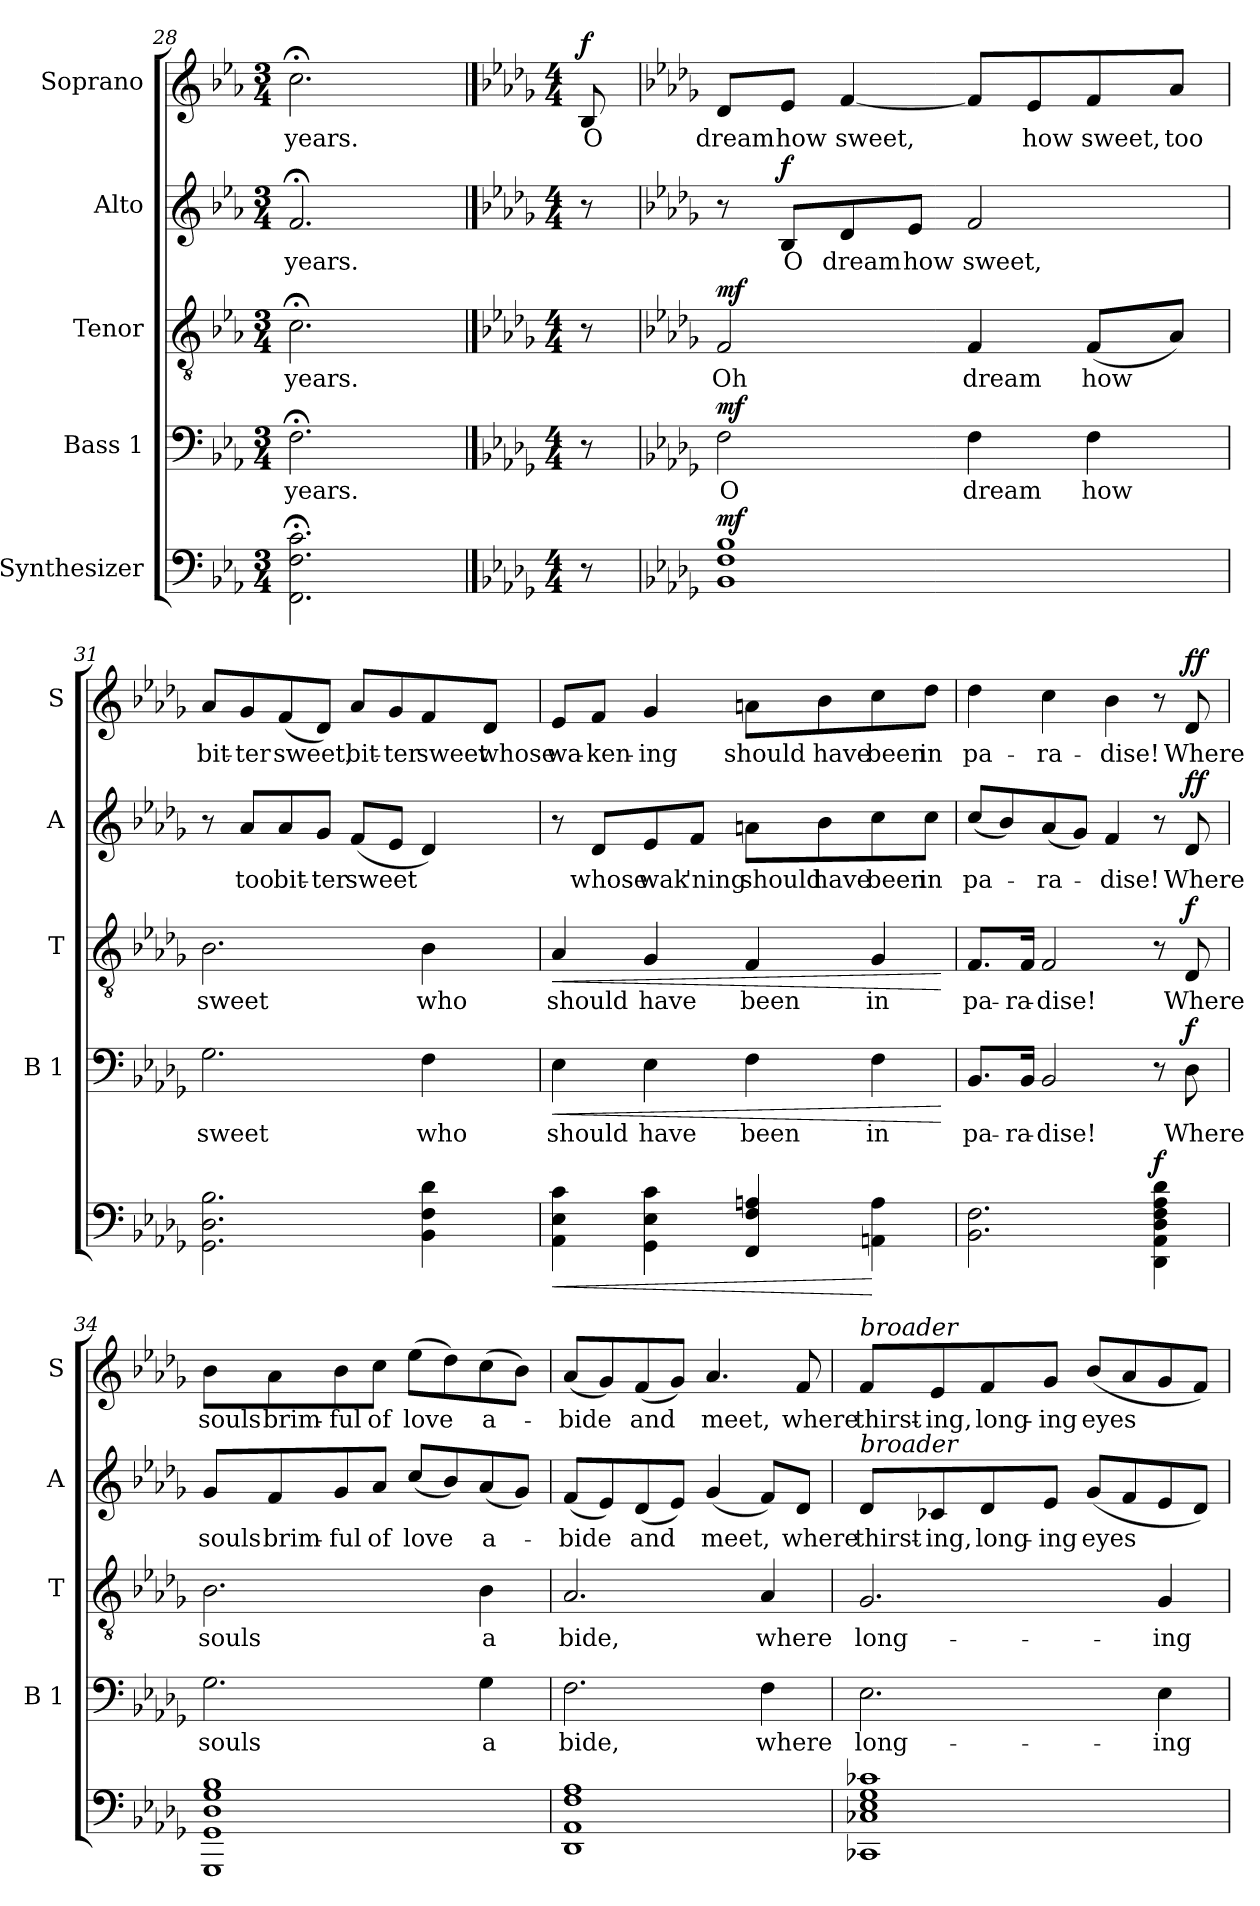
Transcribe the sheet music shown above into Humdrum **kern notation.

**kern	**dynam	**kern	**text	**dynam	**kern	**text	**dynam	**kern	**text	**dynam	**kern	**text	**dynam
*part5	*part5	*part4	*part4	*part4	*part3	*part3	*part3	*part2	*part2	*part2	*part1	*part1	*part1
*staff5	*staff5	*staff4	*staff4	*staff4	*staff3	*staff3	*staff3	*staff2	*staff2	*staff2	*staff1	*staff1	*staff1
*I"Synthesizer	*	*I"Bass 1	*	*	*I"Tenor	*	*	*I"Alto	*	*	*I"Soprano	*	*
*	*	*I'B 1	*	*	*I'T	*	*	*I'A	*	*	*I'S	*	*
*clefF4	*	*clefF4	*	*	*clefGv2	*	*	*clefG2	*	*	*clefG2	*	*
*k[b-e-a-]	*	*k[b-e-a-]	*	*	*k[b-e-a-]	*	*	*k[b-e-a-]	*	*	*k[b-e-a-]	*	*
*E-:	*	*E-:	*	*	*E-:	*	*	*E-:	*	*	*E-:	*	*
*M3/4	*	*M3/4	*	*	*M3/4	*	*	*M3/4	*	*	*M3/4	*	*
=28	=28	=28	=28	=28	=28	=28	=28	=28	=28	=28	=28	=28	=28
2.FF\;< 2.F\;< 2.c\;<	.	2.F;<\	-years.	.	2.c;<\	years.	.	2.f;</	years.	.	2.cc;<\	years.	.
!!LO:PB:g=z
==29	==29	==29	==29	==29	==29	==29	==29	==29	==29	==29	==29	==29	==29
*k[b-e-a-d-g-]	*	*k[b-e-a-d-g-]	*	*	*k[b-e-a-d-g-]	*	*	*k[b-e-a-d-g-]	*	*	*k[b-e-a-d-g-]	*	*
*D-:	*	*D-:	*	*	*D-:	*	*	*D-:	*	*	*D-:	*	*
*M4/4	*	*M4/4	*	*	*M4/4	*	*	*M4/4	*	*	*M4/4	*	*
*	*	*	*	*	*	*	*	*	*	*	*MM60	*	*
!	!	!	!	!	!	!	!	!	!	!	!	!	!LO:DY:a
8r	.	8r	.	.	8r	.	.	8r	.	.	8B-/	O	f
=30	=30	=30	=30	=30	=30	=30	=30	=30	=30	=30	=30	=30	=30
*k[b-e-a-d-g-]	*	*k[b-e-a-d-g-]	*	*	*k[b-e-a-d-g-]	*	*	*k[b-e-a-d-g-]	*	*	*k[b-e-a-d-g-]	*	*
*b-:	*	*b-:	*	*	*b-:	*	*	*b-:	*	*	*b-:	*	*
!	!LO:DY:a	!	!	!LO:DY:a	!	!	!LO:DY:a	!	!	!	!	!	!
1BB- 1F 1B-	mf	2F\	O	mf	2F/	Oh	mf	8r	.	.	8d-/L	dream	.
!	!	!	!	!	!	!	!	!	!	!LO:DY:a	!	!	!
.	.	.	.	.	.	.	.	8B-/L	O	f	8e-/J	how	.
.	.	.	.	.	.	.	.	8d-/	dream	.	[4f/	sweet,	.
.	.	.	.	.	.	.	.	8e-/J	how	.	.	.	.
.	.	4F\	dream	.	4F/	dream	.	2f/	sweet,	.	8f/L]	.	.
.	.	.	.	.	.	.	.	.	.	.	8e-/	how	.
.	.	4F\	how	.	(8F/L	how	.	.	.	.	8f/	sweet,	.
.	.	.	.	.	8A-/J)	.	.	.	.	.	8a-/J	too	.
=31	=31	=31	=31	=31	=31	=31	=31	=31	=31	=31	=31	=31	=31
2.GG-\ 2.D-\ 2.B-\	.	2.G-\	sweet	.	2.B-\	sweet	.	8r	.	.	8a-/L	bit-	.
.	.	.	.	.	.	.	.	8a-/L	too	.	8g-/	-ter	.
.	.	.	.	.	.	.	.	8a-/	bit-	.	(8f/	sweet,	.
.	.	.	.	.	.	.	.	8g-/J	-ter	.	8d-/J)	.	.
.	.	.	.	.	.	.	.	(8f/L	sweet	.	8a-/L	bit-	.
.	.	.	.	.	.	.	.	8e-/J	.	.	8g-/	-ter	.
4BB-\ 4F\ 4d-\	.	4F\	who	.	4B-\	who	.	4d-/)	.	.	8f/	sweet	.
.	.	.	.	.	.	.	.	.	.	.	8d-/J	whose	.
=32	=32	=32	=32	=32	=32	=32	=32	=32	=32	=32	=32	=32	=32
!	!LO:HP:b	!	!	!LO:HP:b	!	!	!LO:HP:b	!	!	!	!	!	!
4AA-\ 4E-\ 4c\	<	4E-\	should	<	4A-/	should	<	8r	.	.	8e-/L	wa-	.
.	.	.	.	.	.	.	.	8d-/L	whose	.	8f/J	-ken-	.
4GG-\ 4E-\ 4c\	.	4E-\	have	.	4G-/	have	.	8e-/	wak	.	4g-/	-ing	.
.	.	.	.	.	.	.	.	8f/J	'ning	.	.	.	.
4FF/ 4F/ 4An/	.	4F\	been	.	4F/	been	.	8an\L	should	.	8an\L	should	.
.	.	.	.	.	.	.	.	8b-\	have	.	8b-\	have	.
4AAn\ 4A\	[	4F\	in	.	4G-/	in	.	8cc\	been	.	8cc\	been	.
.	.	.	.	.	.	.	.	8cc\J	in	.	8dd-\J	in	.
.	.	.	.	[	.	.	[	.	.	.	.	.	.
!!LO:LB:g=z
=33	=33	=33	=33	=33	=33	=33	=33	=33	=33	=33	=33	=33	=33
2.BB-\ 2.F\	.	8.BB-/L	pa-	.	8.F/L	pa-	.	(8cc/L	pa-	.	4dd-\	pa-	.
.	.	.	.	.	.	.	.	8b-/)	.	.	.	.	.
.	.	16BB-/Jk	-ra-	.	16F/Jk	-ra-	.	.	.	.	.	.	.
.	.	2BB-/	-dise!	.	2F/	-dise!	.	(8a-/	-ra-	.	4cc\	-ra-	.
.	.	.	.	.	.	.	.	8g-/J)	.	.	.	.	.
.	.	.	.	.	.	.	.	4f/	-dise!	.	4b-\	-dise!	.
!	!LO:DY:a	!	!	!	!	!	!	!	!	!	!	!	!
4DD-\ 4AA-\ 4D-\ 4F\ 4A-\ 4d-\	f	8r	.	.	8r	.	.	8r	.	.	8r	.	.
!	!	!	!	!LO:DY:a	!	!	!LO:DY:a	!	!	!LO:DY:a	!	!	!LO:DY:a
.	.	8D-\	Where	f	8D-/	Where	f	8d-/	Where	ff	8d-/	Where	ff
=34	=34	=34	=34	=34	=34	=34	=34	=34	=34	=34	=34	=34	=34
1GGG- 1GG- 1D- 1G- 1B-	.	2.G-\	souls	.	2.B-\	souls	.	8g-/L	souls	.	8b-\L	souls	.
.	.	.	.	.	.	.	.	8f/	brim-	.	8a-\	brim-	.
.	.	.	.	.	.	.	.	8g-/	-ful	.	8b-\	-ful	.
.	.	.	.	.	.	.	.	8a-/J	of	.	8cc\J	of	.
.	.	.	.	.	.	.	.	(8cc/L	love	.	(8ee-\L	love	.
.	.	.	.	.	.	.	.	8b-/)	.	.	8dd-\)	.	.
.	.	4G-\	a	.	4B-\	a	.	(8a-/	a-	.	(8cc\	a-	.
.	.	.	.	.	.	.	.	8g-/J)	.	.	8b-\J)	.	.
=35	=35	=35	=35	=35	=35	=35	=35	=35	=35	=35	=35	=35	=35
1DD- 1AA- 1F 1A-	.	2.F\	bide,	.	2.A-/	bide,	.	(8f/L	-bide	.	(8a-/L	-bide	.
.	.	.	.	.	.	.	.	8e-/)	.	.	8g-/)	.	.
.	.	.	.	.	.	.	.	(8d-/	and	.	(8f/	and	.
.	.	.	.	.	.	.	.	8e-/J)	.	.	8g-/J)	.	.
.	.	.	.	.	.	.	.	(4g-/	meet,	.	4.a-/	meet,	.
.	.	4F\	where	.	4A-/	where	.	8f/L)	.	.	.	.	.
.	.	.	.	.	.	.	.	8d-/J	where	.	8f/	where	.
=36	=36	=36	=36	=36	=36	=36	=36	=36	=36	=36	=36	=36	=36
!	!	!	!	!	!	!	!	!	!	!	!LO:TX:a:i:t=broader	!	!
!	!	!	!	!	!	!	!	!LO:TX:a:i:t=broader	!	!	!	!	!
1CC-X 1C-X 1E- 1G- 1c-X	.	2.E-\	long-	.	2.G-/	long-	.	8d-/L	thirst-	.	8f/L	thirst-	.
.	.	.	.	.	.	.	.	8c-X/	-ing,	.	8e-/	-ing,	.
.	.	.	.	.	.	.	.	8d-/	long-	.	8f/	long-	.
.	.	.	.	.	.	.	.	8e-/J	-ing	.	8g-/J	-ing	.
.	.	.	.	.	.	.	.	(8g-/L	eyes	.	(8b-/L	eyes	.
.	.	.	.	.	.	.	.	8f/	.	.	8a-/	.	.
.	.	4E-\	-ing	.	4G-/	-ing	.	8e-/	.	.	8g-/	.	.
.	.	.	.	.	.	.	.	8d-/J)	.	.	8f/J)	.	.
=	=	=	=	=	=	=	=	=	=	=	=	=	=
*-	*-	*-	*-	*-	*-	*-	*-	*-	*-	*-	*-	*-	*-
